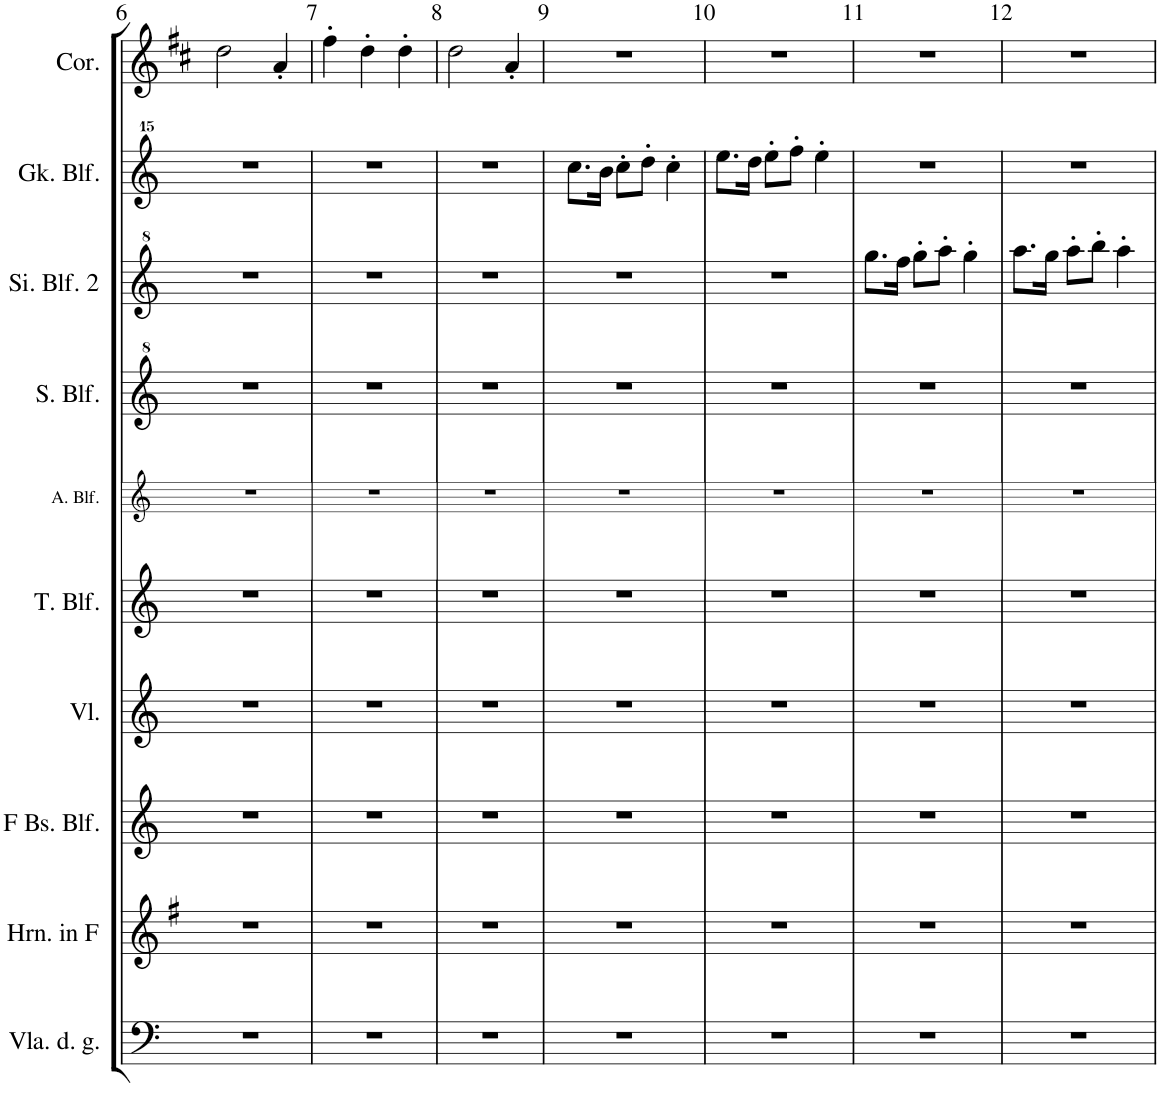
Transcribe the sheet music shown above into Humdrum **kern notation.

**kern	**kern	**kern	**kern	**kern	**kern	**kern	**kern	**kern	**kern
*part10	*part9	*part8	*part7	*part6	*part5	*part4	*part3	*part2	*part1
*staff10	*staff9	*staff8	*staff7	*staff6	*staff5	*staff4	*staff3	*staff2	*staff1
*I"Strijkers	*I"Hoorn in F	*I"F Bas-blokfluit	*I"Viool	*I"Tenor-blokfluit	*I"Alt-blokfluit	*I"Sopraan-blokfluit	*I"Sopranino-blokfluit 2	*I"Garklein/kleine sopranino-blokfluit	*I"Cornet in Bes
*	*I'Hrn. in F	*I'F Bs. Blf.	*I'Vl.	*I'T. Blf.	*I'A. Blf.	*I'S. Blf.	*I'Si. Blf. 2	*I'Gk. Blf.	*I'Cor.
!!LO:PB:g=z
*clefF4	*clefG2	*clefG2	*clefG2	*clefG2	*clefG2	*clefG^2	*clefG^2	*clefG^^2	*clefG2
*	*Trd4c7	*	*	*	*	*	*	*	*Trd1c2
*k[]	*k[f#]	*k[]	*k[]	*k[]	*k[]	*k[]	*k[]	*k[]	*k[f#c#]
*M3/4	*M3/4	*M3/4	*M3/4	*M3/4	*M3/4	*M3/4	*M3/4	*M3/4	*M3/4
=6	=6	=6	=6	=6	=6	=6	=6	=6	=6
2.r	2.r	2.r	2.r	2.r	2.r	2.r	2.r	2.r	2dd\
.	.	.	.	.	.	.	.	.	4a'/
=7	=7	=7	=7	=7	=7	=7	=7	=7	=7
2.r	2.r	2.r	2.r	2.r	2.r	2.r	2.r	2.r	4ff#'\
.	.	.	.	.	.	.	.	.	4dd'\
.	.	.	.	.	.	.	.	.	4dd'\
=8	=8	=8	=8	=8	=8	=8	=8	=8	=8
2.r	2.r	2.r	2.r	2.r	2.r	2.r	2.r	2.r	2dd\
.	.	.	.	.	.	.	.	.	4a'/
=9	=9	=9	=9	=9	=9	=9	=9	=9	=9
2.r	2.r	2.r	2.r	2.r	2.r	2.r	2.r	8.cccc\L	2.r
.	.	.	.	.	.	.	.	16bbb\Jk	.
.	.	.	.	.	.	.	.	8cccc'\L	.
.	.	.	.	.	.	.	.	8dddd'\J	.
.	.	.	.	.	.	.	.	4cccc'\	.
=10	=10	=10	=10	=10	=10	=10	=10	=10	=10
2.r	2.r	2.r	2.r	2.r	2.r	2.r	2.r	8.eeee\L	2.r
.	.	.	.	.	.	.	.	16dddd\Jk	.
.	.	.	.	.	.	.	.	8eeee'\L	.
.	.	.	.	.	.	.	.	8ffff'\J	.
.	.	.	.	.	.	.	.	4eeee'\	.
=11	=11	=11	=11	=11	=11	=11	=11	=11	=11
2.r	2.r	2.r	2.r	2.r	2.r	2.r	8.ggg\L	2.r	2.r
.	.	.	.	.	.	.	16fff\Jk	.	.
.	.	.	.	.	.	.	8ggg'\L	.	.
.	.	.	.	.	.	.	8aaa'\J	.	.
.	.	.	.	.	.	.	4ggg'\	.	.
=12	=12	=12	=12	=12	=12	=12	=12	=12	=12
2.r	2.r	2.r	2.r	2.r	2.r	2.r	8.aaa\L	2.r	2.r
.	.	.	.	.	.	.	16ggg\Jk	.	.
.	.	.	.	.	.	.	8aaa'\L	.	.
.	.	.	.	.	.	.	8bbb'\J	.	.
.	.	.	.	.	.	.	4aaa'\	.	.
=	=	=	=	=	=	=	=	=	=
*-	*-	*-	*-	*-	*-	*-	*-	*-	*-
